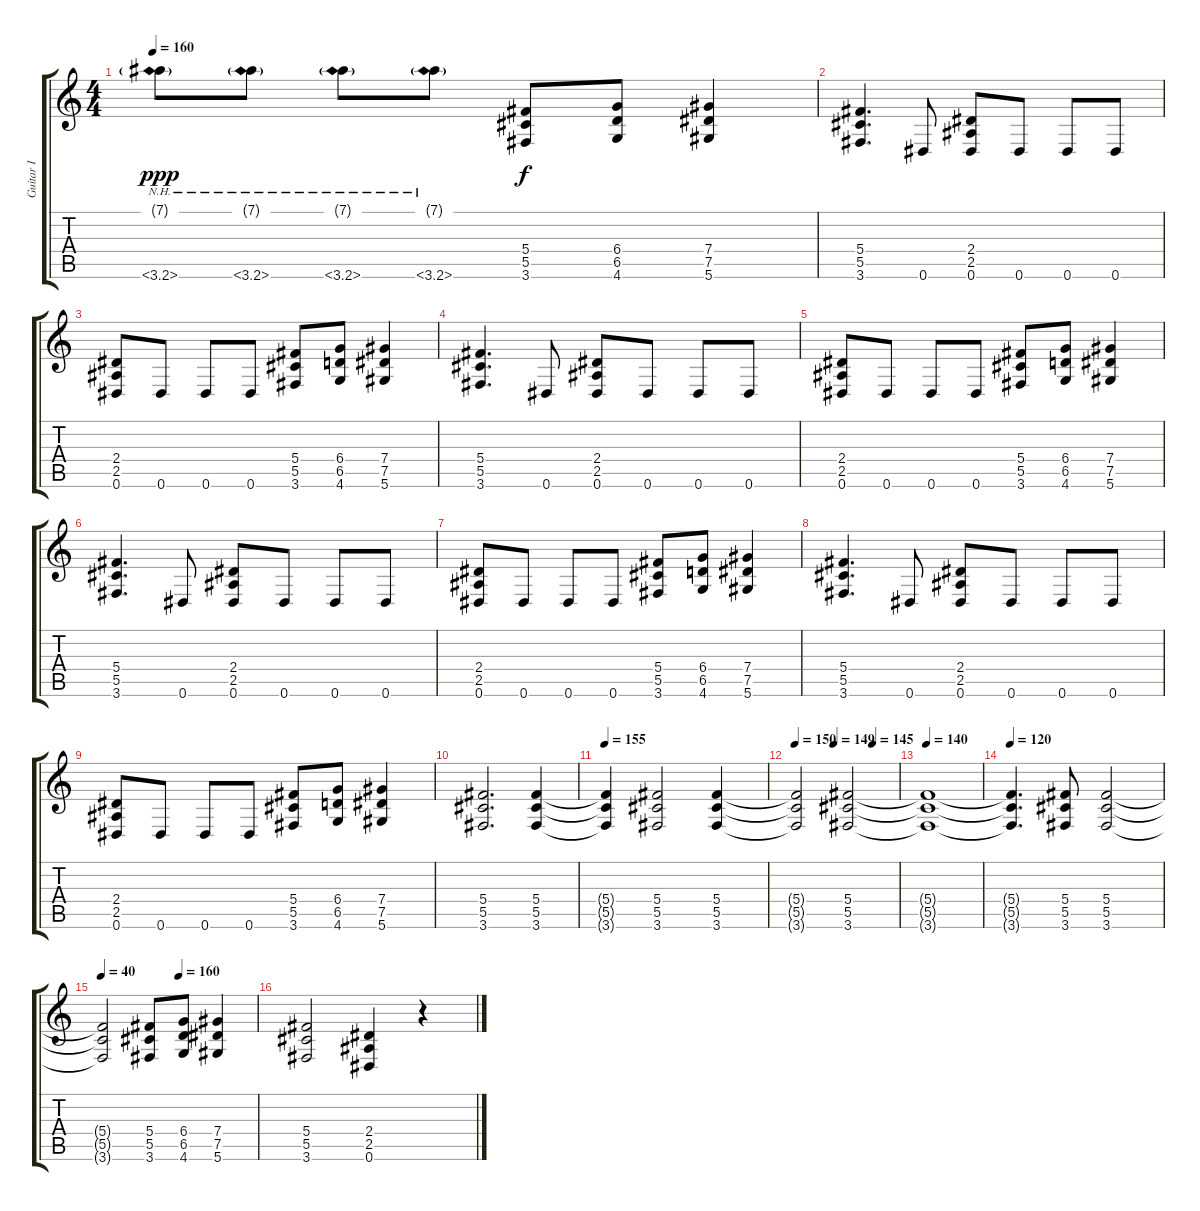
\track ("Guitar I" "Guitar I") {instrument distortionguitar}
\staff {score tabs}
\tuning (Eb4 Bb3 Gb3 Db3 Ab2 Eb2) {hide}
\ts (4 4)
\tempo 160
\clef g2
\ks c
(7.1{g} 3.6{nh}).8{dy ppp} (7.1{g} 3.6{nh}).8 (7.1{g} 3.6{nh}).8 (7.1{g} 3.6{nh}).8 (5.4 5.5 3.6).8{dy f} (6.4 6.5 4.6).8 (7.4 7.5 5.6).4 |
(5.4 5.5 3.6).4{d} 0.6.8 (2.4 2.5 0.6).8 0.6.8 0.6.8 0.6.8 |
(2.4 2.5 0.6).8 0.6.8 0.6.8 0.6.8 (5.4 5.5 3.6).8 (6.4 6.5 4.6).8 (7.4 7.5 5.6).4 |
(5.4 5.5 3.6).4{d} 0.6.8 (2.4 2.5 0.6).8 0.6.8 0.6.8 0.6.8 |
(2.4 2.5 0.6).8 0.6.8 0.6.8 0.6.8 (5.4 5.5 3.6).8 (6.4 6.5 4.6).8 (7.4 7.5 5.6).4 |
(5.4 5.5 3.6).4{d} 0.6.8 (2.4 2.5 0.6).8 0.6.8 0.6.8 0.6.8 |
(2.4 2.5 0.6).8 0.6.8 0.6.8 0.6.8 (5.4 5.5 3.6).8 (6.4 6.5 4.6).8 (7.4 7.5 5.6).4 |
(5.4 5.5 3.6).4{d} 0.6.8 (2.4 2.5 0.6).8 0.6.8 0.6.8 0.6.8 |
(2.4 2.5 0.6).8 0.6.8 0.6.8 0.6.8 (5.4 5.5 3.6).8 (6.4 6.5 4.6).8 (7.4 7.5 5.6).4 |
(5.4 5.5 3.6).2{d} (5.4 5.5 3.6).4 |
\tempo 155
(5.4{t} 5.5{t} 3.6{t}).4 (5.4 5.5 3.6).2 (5.4 5.5 3.6).4 |
\tempo 150
\tempo (149 0.375)
\tempo (145 0.75)
(5.4{t} 5.5{t} 3.6{t}).2 (5.4 5.5 3.6).2 |
\tempo 140
(5.4{t} 5.5{t} 3.6{t}).1 |
\tempo 120
(5.4{t} 5.5{t} 3.6{t}).4{d} (5.4 5.5 3.6).8 (5.4 5.5 3.6).2 |
\tempo 40
\tempo (160 0.5)
(5.4{t} 5.5{t} 3.6{t}).2 (5.4 5.5 3.6).8 (6.4 6.5 4.6).8 (7.4 7.5 5.6).4 |
(5.4 5.5 3.6).2 (2.4 2.5 0.6).4 r.4
